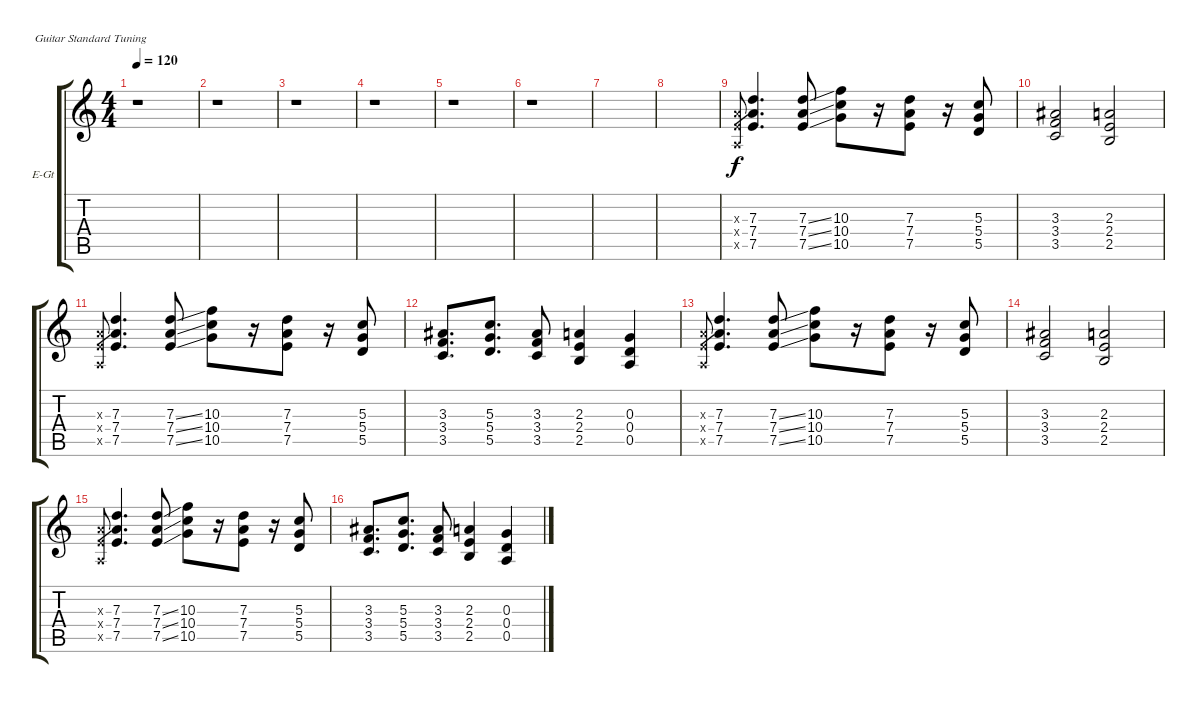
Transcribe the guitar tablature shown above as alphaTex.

\bracketExtendMode groupsimilarinstruments
\firstSystemTrackNameOrientation horizontal
\otherSystemsTrackNameOrientation horizontal
\track ("Gutar 2" "E-Gt") {instrument distortionguitar}
\staff {score tabs}
\tuning (E4 B3 G3 D3 A2 E2)
\ts (4 4)
\tempo 120
\clef g2
\ks c
r.1{dy f} |
r.1 |
r.1 |
r.1 |
r.1 |
r.1 |
|
|
(2.3{x} 2.4{x} 0.5{x}).8{gr} (7.3 7.4 7.5).4{d} (7.5{ss} 7.4{ss} 7.3{ss}).8 (10.3 10.4 10.5).8 r.16 (7.4 7.3 7.5).8 r.16 (5.3 5.4 5.5).8 |
(3.3 3.4 3.5).2 (2.4 2.5 2.3).2 |
(2.3{x} 2.4{x} 0.5{x}).8{gr} (7.3 7.4 7.5).4{d} (7.5{ss} 7.4{ss} 7.3{ss}).8 (10.3 10.4 10.5).8 r.16 (7.4 7.3 7.5).8 r.16 (5.3 5.4 5.5).8 |
(3.3 3.4 3.5).8{d} (5.5 5.4 5.3).8{d} (3.3 3.4 3.5).8 (2.4 2.5 2.3).4 (0.3 0.4 0.5).4 |
(2.3{x} 2.4{x} 0.5{x}).8{gr} (7.3 7.4 7.5).4{d} (7.5{ss} 7.4{ss} 7.3{ss}).8 (10.3 10.4 10.5).8 r.16 (7.4 7.3 7.5).8 r.16 (5.3 5.4 5.5).8 |
(3.3 3.4 3.5).2 (2.4 2.5 2.3).2 |
(2.3{x} 2.4{x} 0.5{x}).8{gr} (7.3 7.4 7.5).4{d} (7.5{ss} 7.4{ss} 7.3{ss}).8 (10.3 10.4 10.5).8 r.16 (7.4 7.3 7.5).8 r.16 (5.3 5.4 5.5).8 |
(3.3 3.4 3.5).8{d} (5.5 5.4 5.3).8{d} (3.3 3.4 3.5).8 (2.4 2.5 2.3).4 (0.3 0.4 0.5).4
